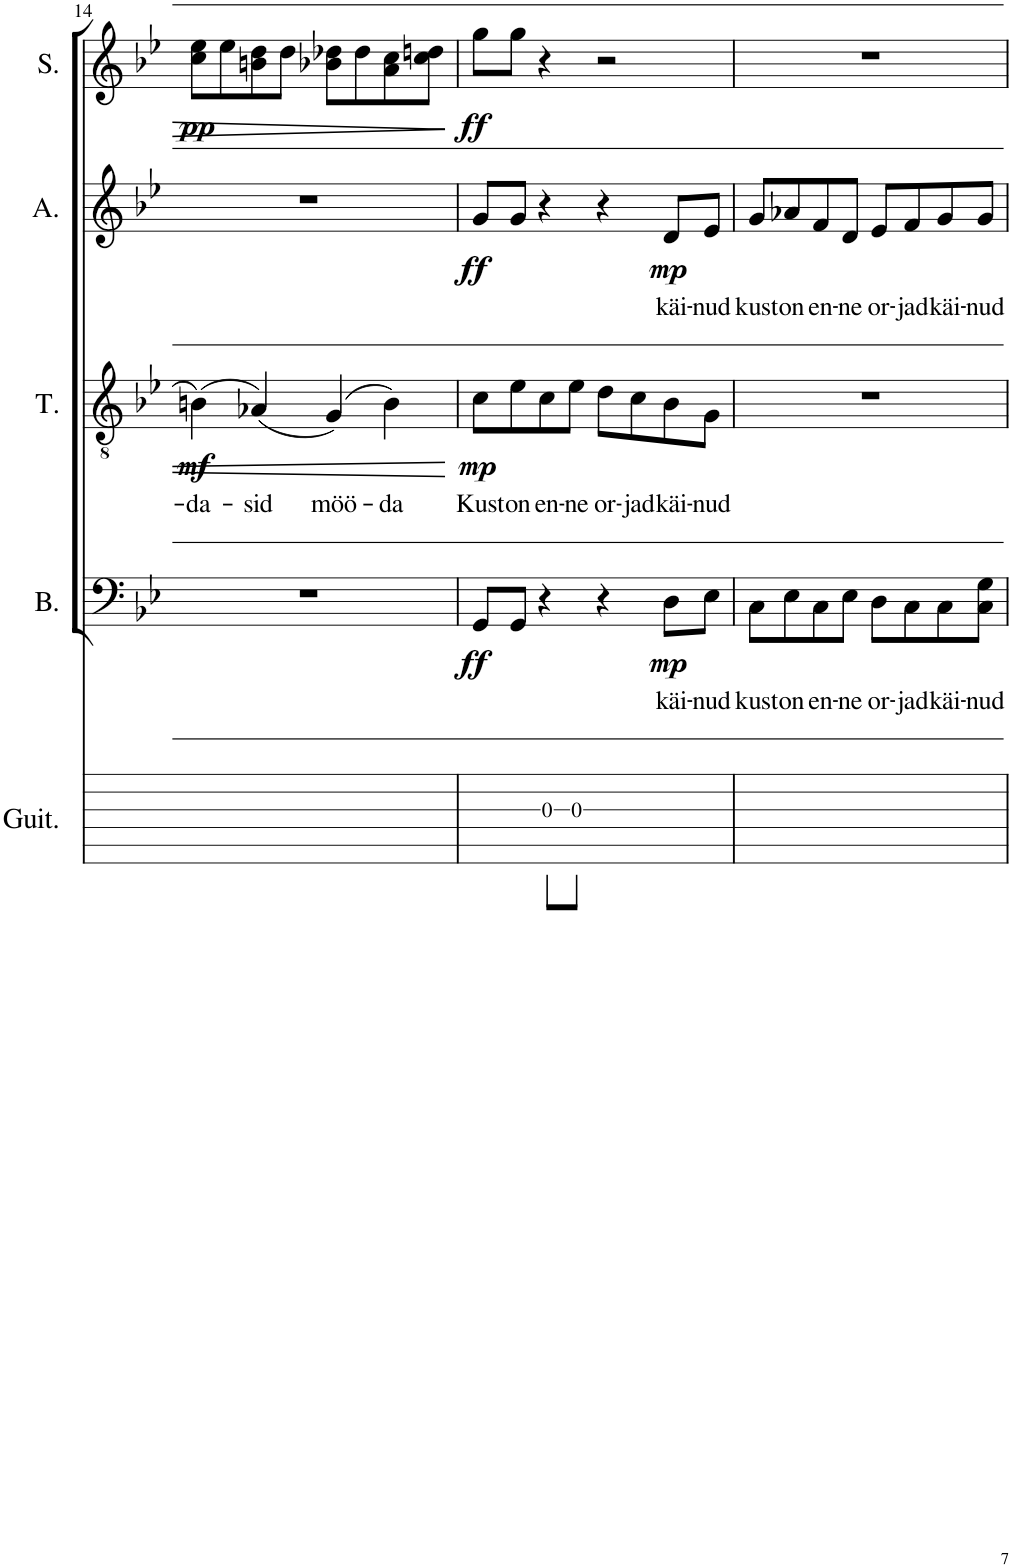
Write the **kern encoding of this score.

**kern	**kern	**text	**dynam	**kern	**text	**dynam	**kern	**text	**dynam	**kern	**dynam
*part5	*part4	*part4	*part4	*part3	*part3	*part3	*part2	*part2	*part2	*part1	*part1
*staff5	*staff4	*staff4	*staff4	*staff3	*staff3	*staff3	*staff2	*staff2	*staff2	*staff1	*staff1
*I"Guit.	*I"Bass	*	*	*I"Tenor	*	*	*I"Alto	*	*	*I"Soprano	*
*I'Guit.	*I'B.	*	*	*I'T.	*	*	*I'A.	*	*	*I'S.	*
!!LO:PB:g=z
*	*clefF4	*	*	*clefGv2	*	*	*clefG2	*	*	*clefG2	*
*k[b-e-]	*k[b-e-]	*	*	*k[b-e-]	*	*	*k[b-e-]	*	*	*k[b-e-]	*
*M4/4	*M4/4	*	*	*M4/4	*	*	*M4/4	*	*	*M4/4	*
=14	=14	=14	=14	=14	=14	=14	=14	=14	=14	=14	=14
!	!	!	!	!	!LO:LY:b	!LO:DY:b	!	!	!	!	!LO:DY:b
1r	1r	.	.	(4Bn\	-da-	mf	1r	.	.	8cc\ 8ee-\L	pp
.	.	.	.	.	.	.	.	.	.	8ee-\	.
!	!	!	!	!	!LO:LY:b	!	!	!	!	!	!
.	.	.	.	(4A-X/)	-sid	.	.	.	.	8bn\ 8dd\	.
.	.	.	.	.	.	.	.	.	.	8dd\J	.
!	!	!	!	!	!LO:LY:b	!	!	!	!	!	!
.	.	.	.	(4G/)	möö-	.	.	.	.	8b-X\ 8dd-X\L	.
.	.	.	.	.	.	.	.	.	.	8dd-\	.
!	!	!	!	!	!LO:LY:b	!	!	!	!	!	!
.	.	.	.	4B\)	-da	.	.	.	.	8a\ 8cc\	.
.	.	.	.	.	.	.	.	.	.	8cc\ 8ddn\J	.
=15	=15	=15	=15	=15	=15	=15	=15	=15	=15	=15	=15
!	!	!	!LO:DY:b	!	!LO:LY:b	!LO:DY:b	!	!	!LO:DY:b	!	!LO:DY:b
4r	8GG/L	.	ff	8c\L	Kust	mp	8g/L	.	ff	8gg\L	ff
!	!	!	!	!	!LO:LY:b	!	!	!	!	!	!
.	8GG/J	.	.	8e-\	on	.	8g/J	.	.	8gg\J	.
!	!	!	!	!	!LO:LY:b	!	!	!	!	!	!
8G\L	4r	.	.	8c\	en-	.	4r	.	.	4r	.
!	!	!	!	!	!LO:LY:b	!	!	!	!	!	!
8G\J	.	.	.	8e-\J	-ne	.	.	.	.	.	.
!	!	!	!	!	!LO:LY:b	!	!	!	!	!	!
2r	4r	.	.	8d\L	or-	.	4r	.	.	2r	.
!	!	!	!	!	!LO:LY:b	!	!	!	!	!	!
.	.	.	.	8c\	-jad	.	.	.	.	.	.
!	!	!LO:LY:b	!LO:DY:b	!	!LO:LY:b	!	!	!LO:LY:b	!LO:DY:b	!	!
.	8D\L	käi-	mp	8B-\	käi-	.	8d/L	käi-	mp	.	.
!	!	!LO:LY:b	!	!	!LO:LY:b	!	!	!LO:LY:b	!	!	!
.	8E-\J	-nud	.	8G\J	-nud	.	8e-/J	-nud	.	.	.
=16	=16	=16	=16	=16	=16	=16	=16	=16	=16	=16	=16
!	!	!LO:LY:b	!	!	!	!	!	!LO:LY:b	!	!	!
1r	8C\L	kust	.	1r	.	.	8g/L	kust	.	1r	.
!	!	!LO:LY:b	!	!	!	!	!	!LO:LY:b	!	!	!
.	8E-\	on	.	.	.	.	8a-X/	on	.	.	.
!	!	!LO:LY:b	!	!	!	!	!	!LO:LY:b	!	!	!
.	8C\	en-	.	.	.	.	8f/	en-	.	.	.
!	!	!LO:LY:b	!	!	!	!	!	!LO:LY:b	!	!	!
.	8E-\J	-ne	.	.	.	.	8d/J	-ne	.	.	.
!	!	!LO:LY:b	!	!	!	!	!	!LO:LY:b	!	!	!
.	8D\L	or-	.	.	.	.	8e-/L	or-	.	.	.
!	!	!LO:LY:b	!	!	!	!	!	!LO:LY:b	!	!	!
.	8C\	-jad	.	.	.	.	8f/	-jad	.	.	.
!	!	!LO:LY:b	!	!	!	!	!	!LO:LY:b	!	!	!
.	8C\	käi-	.	.	.	.	8g/	käi-	.	.	.
!	!	!LO:LY:b	!	!	!	!	!	!LO:LY:b	!	!	!
.	8C\ 8G\J	-nud	.	.	.	.	8g/J	-nud	.	.	.
=	=	=	=	=	=	=	=	=	=	=	=
*-	*-	*-	*-	*-	*-	*-	*-	*-	*-	*-	*-
